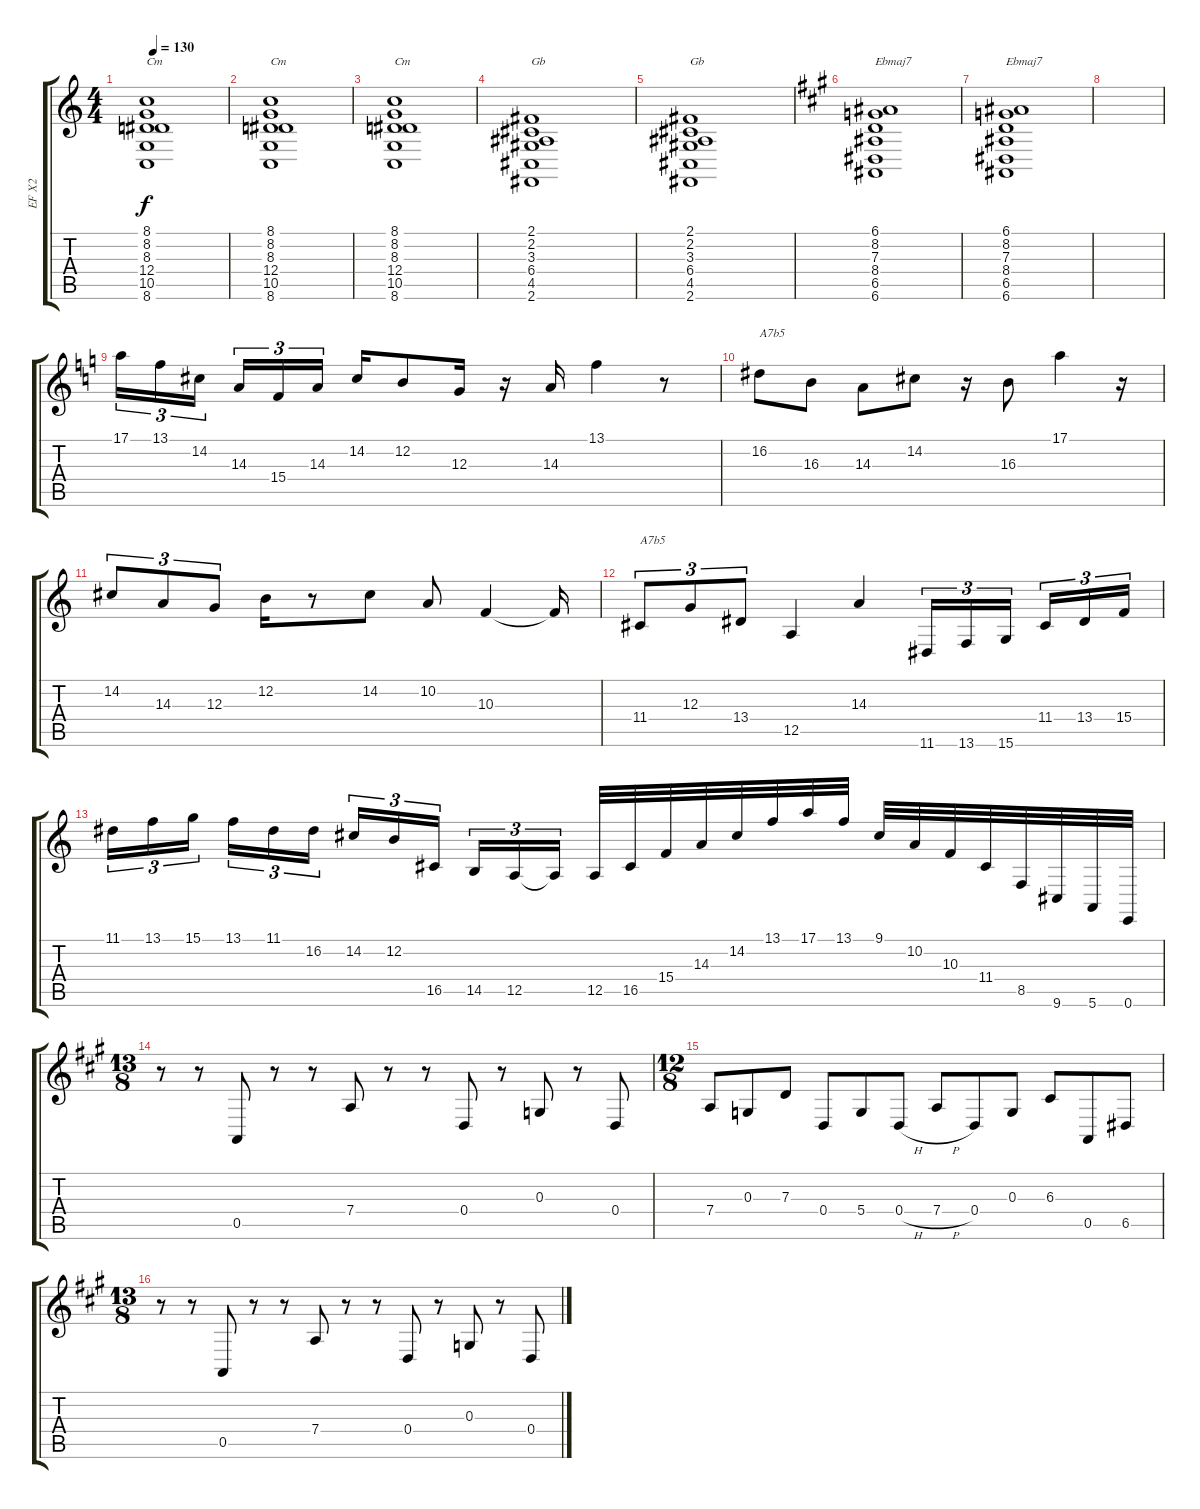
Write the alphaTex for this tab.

\track ("EF X2" "EF X2") {instrument fx1rain}
\staff {score tabs}
\tuning (E4 B3 G3 D3 A2 E2) {hide}
\ts (4 4)
\tempo 130
\clef g2
\ks c
(8.1 8.2 8.3 12.4 10.5 8.6).1{txt "Cm" dy f} |
(8.1 8.2 8.3 12.4 10.5 8.6).1{txt "Cm"} |
(8.1 8.2 8.3 12.4 10.5 8.6).1{txt "Cm"} |
(2.1 2.2 3.3 6.4 4.5 2.6).1{txt "Gb"} |
(2.1 2.2 3.3 6.4 4.5 2.6).1{txt "Gb"} |
\ks a
(6.1 8.2 7.3 8.4 6.5 6.6).1{txt "Ebmaj7"} |
(6.1 8.2 7.3 8.4 6.5 6.6).1{txt "Ebmaj7"} |
|
\ks c
17.1.16{tu (3 2)} 13.1.16{tu (3 2)} 14.2.16{tu (3 2) beam splitsecondary} 14.3.16{tu (3 2)} 15.4.16{tu (3 2)} 14.3.16{tu (3 2)} 14.2.16 12.2.8 12.3.16 r.16 14.3.16 13.1.4 r.8 |
16.2.8{txt "A7b5"} 16.3.8 14.3.8 14.2.8 r.16 16.3.8 17.1.4 r.16 |
14.2.8{tu (3 2)} 14.3.8{tu (3 2)} 12.3.8{tu (3 2)} 12.2.16 r.8 14.2.8 10.2.8 10.3.4 10.3{t}.16 |
11.4.8{tu (3 2) txt "A7b5"} 12.3.8{tu (3 2)} 13.4.8{tu (3 2)} 12.5.4 14.3.4 11.6.16{tu (3 2)} 13.6.16{tu (3 2)} 15.6.16{tu (3 2) beam splitsecondary} 11.4.16{tu (3 2)} 13.4.16{tu (3 2)} 15.4.16{tu (3 2)} |
11.1.16{tu (3 2)} 13.1.16{tu (3 2)} 15.1.16{tu (3 2) beam splitsecondary} 13.1.16{tu (3 2)} 11.1.16{tu (3 2)} 16.2.16{tu (3 2)} 14.2.16{tu (3 2)} 12.2.16{tu (3 2)} 16.5.16{tu (3 2) beam splitsecondary} 14.5.16{tu (3 2)} 12.5.16{tu (3 2)} 12.5{t}.16{tu (3 2)} 12.5.32 16.5.32 15.4.32 14.3.32 14.2.32 13.1.32 17.1.32 13.1.32 9.1.32 10.2.32 10.3.32 11.4.32 8.5.32 9.6.32 5.6.32 0.6.32 |
\ts (13 8)
\ks a
r.8 r.8 0.5.8 r.8 r.8 7.4.8 r.8 r.8 0.4.8 r.8 0.3.8 r.8 0.4.8 |
\ts (12 8)
7.4.8 0.3.8 7.3.8 0.4.8 5.4.8 0.4{h}.8 7.4{h}.8 0.4.8 0.3.8 6.3.8 0.5.8 6.5.8 |
\ts (13 8)
r.8 r.8 0.5.8 r.8 r.8 7.4.8 r.8 r.8 0.4.8 r.8 0.3.8 r.8 0.4.8
